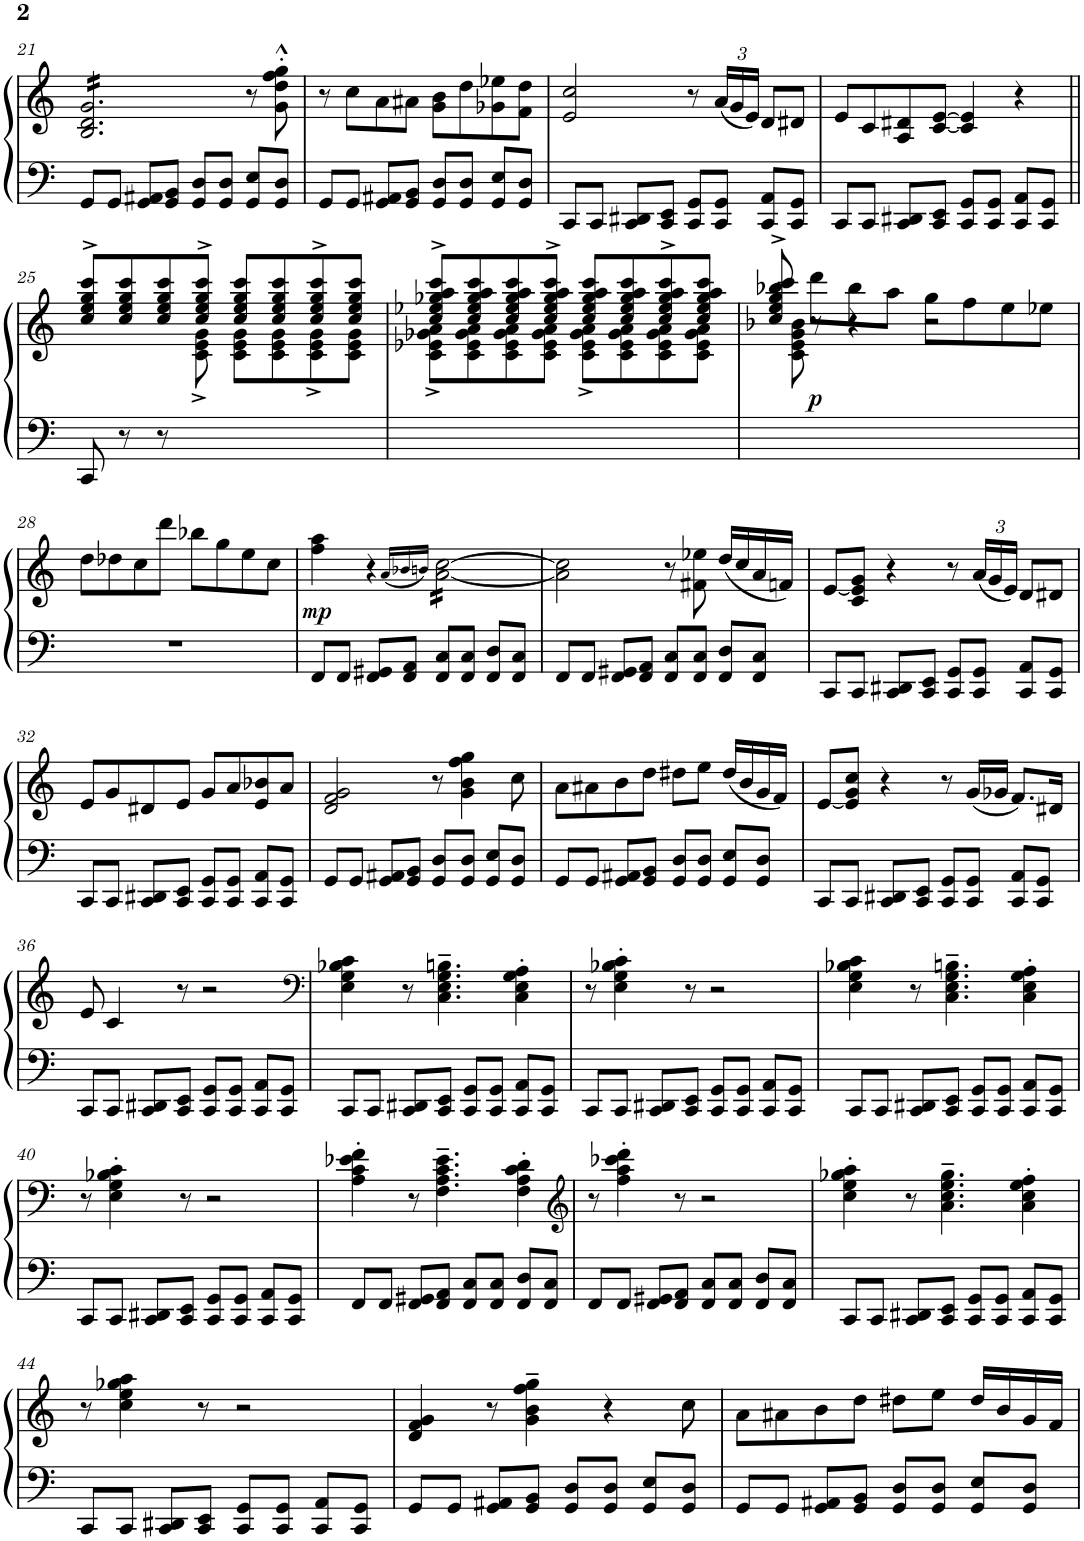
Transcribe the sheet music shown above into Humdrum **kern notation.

**kern	**kern	**dynam
*part1	*part1	*part1
*staff2	*staff1	*staff1/2
*I"Piano solo	*	*
*I'Pno. solo	*	*
!!LO:PB:g=z
*clefF4	*clefG2	*
*k[]	*k[]	*
*M2/2	*M2/2	*
*met(c|)	*met(c|)	*
=21	=21	=21
*	*tremolo	*
8GG/L	16B/ 16d/ 16g/LL	.
.	16B/ 16d/ 16g/	.
8GG/J	16B/ 16d/ 16g/	.
.	16B/ 16d/ 16g/	.
8GG/ 8AA#X/L	16B/ 16d/ 16g/	.
.	16B/ 16d/ 16g/	.
8GG/ 8BB/J	16B/ 16d/ 16g/	.
.	16B/ 16d/ 16g/	.
8GG/ 8D/L	16B/ 16d/ 16g/	.
.	16B/ 16d/ 16g/	.
8GG/ 8D/J	16B/ 16d/ 16g/	.
.	16B/ 16d/ 16g/JJ	.
*	*Xtremolo	*
8GG/ 8E/L	8r	.
8GG/ 8D/J	8g\'^^ 8dd\'^^ 8ff\'^^ 8gg\'^^	.
=22	=22	=22
8GG/L	8r	.
8GG/J	8cc\L	.
8GG/ 8AA#X/L	8a\	.
8GG/ 8BB/J	8a#X\J	.
8GG/ 8D/L	8g\ 8b\L	.
8GG/ 8D/J	8dd\	.
8GG/ 8E/L	8g-X\ 8ee-X\	.
8GG/ 8D/J	8f\ 8dd\J	.
=23	=23	=23
8CC/L	2e/ 2cc/	.
8CC/J	.	.
8CC/ 8DD#X/L	.	.
8CC/ 8EE/J	.	.
8CC/ 8GG/L	8r	.
*	*Xbrackettup	*
8CC/ 8GG/J	(24a/LL	.
.	24g/	.
.	24e/JJ)	.
8CC/ 8AA/L	8d/L	.
8CC/ 8GG/J	8d#X/J	.
=24	=24	=24
8CC/L	8e/L	.
8CC/J	8c/	.
8CC/ 8DD#X/L	8A/ 8d#X/	.
8CC/ 8EE/J	[8c/ [8e/J	.
8CC/ 8GG/L	4c/] 4e/]	.
8CC/ 8GG/J	.	.
8CC/ 8AA/L	4r	.
8CC/ 8GG/J	.	.
!!LO:LB:g=z
=25||	=25||	=25||
*	*^	*
8CC/	8cc/^> 8ee/^> 8gg/^> 8ccc/^>L	4.ryy	.
8r	8cc/ 8ee/ 8gg/ 8ccc/	.	.
8r	8cc/ 8ee/ 8gg/ 8ccc/	.	.
2ryy	8cc/^> 8ee/^> 8gg/^> 8ccc/^>J	8c\^< 8e\^< 8g\^<	.
.	8cc/ 8ee/ 8gg/ 8ccc/L	8c\ 8e\ 8g\L	.
.	8cc/ 8ee/ 8gg/ 8ccc/	8c\ 8e\ 8g\	.
.	8cc/^> 8ee/^> 8gg/^> 8ccc/^>	8c\^< 8e\^< 8g\^<	.
8ryy	8cc/ 8ee/ 8gg/ 8ccc/J	8c\ 8e\ 8g\J	.
=26	=26	=26	=26
1ryy	8cc/^> 8ee-X/^> 8gg-X/^> 8aa/^> 8ccc/^>L	8c\^< 8e-X\^< 8g-X\^< 8a\^<L	.
.	8cc/ 8ee-/ 8gg-/ 8aa/ 8ccc/	8c\ 8e-\ 8g-\ 8a\	.
.	8cc/ 8ee-/ 8gg-/ 8aa/ 8ccc/	8c\ 8e-\ 8g-\ 8a\	.
.	8cc/^> 8ee-/^> 8gg-/^> 8aa/^> 8ccc/^>J	8c\ 8e-\ 8g-\ 8a\J	.
.	8cc/ 8ee-/ 8gg-/ 8aa/ 8ccc/L	8c\^< 8e-\^< 8g-\^< 8a\^<L	.
.	8cc/ 8ee-/ 8gg-/ 8aa/ 8ccc/	8c\ 8e-\ 8g-\ 8a\	.
.	8cc/^> 8ee-/^> 8gg-/^> 8aa/^> 8ccc/^>	8c\ 8e-\ 8g-\ 8a\	.
.	8cc/ 8ee-/ 8gg-/ 8aa/ 8ccc/J	8c\ 8e-\ 8g-\ 8a\J	.
=27	=27	=27	=27
8ryy	8cc/^> 8ee/^> 8gg/^> 8bb-X/^> 8ccc/^>	8c\ 8e\ 8g\ 8b-X\	.
!	!	!	!LO:DY:b
8r	8ddd\L	2..ryy	p
4r	8bb-\	.	.
.	8aa\J	.	.
2r	8gg\L	.	.
.	8ff\	.	.
.	8ee\	.	.
.	8ee-X\J	.	.
*	*v	*v	*
!!LO:LB:g=z
=28	=28	=28
1r	8dd\L	.
.	8dd-X\	.
.	8cc\	.
.	8ddd\J	.
.	8bb-X\L	.
.	8gg\	.
.	8ee\	.
.	8cc\J	.
=29	=29	=29
!	!	!LO:DY:b
8FF/L	4ff\ 4aa\	mp
8FF/J	.	.
8FF/ 8GG#X/L	4r	.
8FF/ 8AA/J	.	.
.	(16qa/LL	.
.	16qb-X/	.
.	16qbn/JJ)	.
*	*tremolo	*
8FF/ 8C/L	[16a\ [16cc\LL	.
.	16a\ 16cc\	.
8FF/ 8C/J	16a\ 16cc\	.
.	16a\ 16cc\	.
8FF/ 8D/L	16a\ 16cc\	.
.	16a\ 16cc\	.
8FF/ 8C/J	16a\ 16cc\	.
.	16a\ 16cc\JJ	.
*	*Xtremolo	*
=30	=30	=30
8FF/L	2a\] 2cc\]	.
8FF/J	.	.
8FF/ 8GG#X/L	.	.
8FF/ 8AA/J	.	.
8FF/ 8C/L	8r	.
8FF/ 8C/J	8f#X\ 8ee-X\	.
8FF/ 8D/L	(16dd/LL	.
.	16cc/	.
8FF/ 8C/J	16a/	.
.	16fn/JJ)	.
=31	=31	=31
8CC/L	[8e/L	.
8CC/J	8c/ 8e/] 8g/J	.
8CC/ 8DD#X/L	4r	.
8CC/ 8EE/J	.	.
8CC/ 8GG/L	8r	.
8CC/ 8GG/J	(24a/LL	.
.	24g/	.
.	24e/JJ)	.
8CC/ 8AA/L	8d/L	.
8CC/ 8GG/J	8d#X/J	.
!!LO:LB:g=z
=32	=32	=32
8CC/L	8e/L	.
8CC/J	8g/	.
8CC/ 8DD#X/L	8d#X/	.
8CC/ 8EE/J	8e/J	.
8CC/ 8GG/L	8g/L	.
8CC/ 8GG/J	8a/	.
8CC/ 8AA/L	8e/ 8b-X/	.
8CC/ 8GG/J	8a/J	.
=33	=33	=33
8GG/L	2d/ 2f/ 2g/	.
8GG/J	.	.
8GG/ 8AA#X/L	.	.
8GG/ 8BB/J	.	.
8GG/ 8D/L	8r	.
8GG/ 8D/J	4g\ 4b\ 4ff\ 4gg\	.
8GG/ 8E/L	.	.
8GG/ 8D/J	8cc\	.
=34	=34	=34
8GG/L	8a\L	.
8GG/J	8a#X\	.
8GG/ 8AA#X/L	8b\	.
8GG/ 8BB/J	8dd\J	.
8GG/ 8D/L	8dd#X\L	.
8GG/ 8D/J	8ee\J	.
8GG/ 8E/L	(16dd#/LL	.
.	16b/	.
8GG/ 8D/J	16g/	.
.	16f/JJ)	.
=35	=35	=35
8CC/L	[8e/L	.
8CC/J	8e/] 8g/ 8cc/J	.
8CC/ 8DD#X/L	4r	.
8CC/ 8EE/J	.	.
8CC/ 8GG/L	8r	.
8CC/ 8GG/J	(16g/LL	.
.	16g-X/JJ	.
8CC/ 8AA/L	8.f/L)	.
8CC/ 8GG/J	.	.
.	16d#X/Jk	.
!!LO:LB:g=z
=36	=36	=36
8CC/L	8e/	.
8CC/J	4c/	.
8CC/ 8DD#X/L	.	.
8CC/ 8EE/J	8r	.
8CC/ 8GG/L	2r	.
8CC/ 8GG/J	.	.
8CC/ 8AA/L	.	.
8CC/ 8GG/J	.	.
=37	=37	=37
*	*clefF4	*
8CC/L	4E\ 4G\ 4B-X\ 4c\	.
8CC/J	.	.
8CC/ 8DD#X/L	8r	.
8CC/ 8EE/J	4.C\~ 4.E\~ 4.G\~ 4.Bn\~	.
8CC/ 8GG/L	.	.
8CC/ 8GG/J	.	.
8CC/ 8AA/L	4C\' 4E\' 4G\' 4A\'	.
8CC/ 8GG/J	.	.
=38	=38	=38
8CC/L	8r	.
8CC/J	4E\' 4G\' 4B-X\' 4c\'	.
8CC/ 8DD#X/L	.	.
8CC/ 8EE/J	8r	.
8CC/ 8GG/L	2r	.
8CC/ 8GG/J	.	.
8CC/ 8AA/L	.	.
8CC/ 8GG/J	.	.
=39	=39	=39
8CC/L	4E\ 4G\ 4B-X\ 4c\	.
8CC/J	.	.
8CC/ 8DD#X/L	8r	.
8CC/ 8EE/J	4.C\~ 4.E\~ 4.G\~ 4.Bn\~	.
8CC/ 8GG/L	.	.
8CC/ 8GG/J	.	.
8CC/ 8AA/L	4C\' 4E\' 4G\' 4A\'	.
8CC/ 8GG/J	.	.
!!LO:LB:g=z
=40	=40	=40
8CC/L	8r	.
8CC/J	4E\' 4G\' 4B-X\' 4c\'	.
8CC/ 8DD#X/L	.	.
8CC/ 8EE/J	8r	.
8CC/ 8GG/L	2r	.
8CC/ 8GG/J	.	.
8CC/ 8AA/L	.	.
8CC/ 8GG/J	.	.
=41	=41	=41
8FF/L	4A\' 4c\' 4e-X\' 4f\'	.
8FF/J	.	.
8FF/ 8GG#X/L	8r	.
8FF/ 8AA/J	4.F\~ 4.A\~ 4.c\~ 4.e-\~	.
8FF/ 8C/L	.	.
8FF/ 8C/J	.	.
8FF/ 8D/L	4F\' 4A\' 4c\' 4d\'	.
8FF/ 8C/J	.	.
=42	=42	=42
*	*clefG2	*
8FF/L	8r	.
8FF/J	4ff\' 4aa\' 4ccc-X\' 4ddd\'	.
8FF/ 8GG#X/L	.	.
8FF/ 8AA/J	8r	.
8FF/ 8C/L	2r	.
8FF/ 8C/J	.	.
8FF/ 8D/L	.	.
8FF/ 8C/J	.	.
=43	=43	=43
8CC/L	4cc\' 4ee\' 4gg-X\' 4aa\'	.
8CC/J	.	.
8CC/ 8DD#X/L	8r	.
8CC/ 8EE/J	4.a\~ 4.cc\~ 4.ee\~ 4.gg-\~	.
8CC/ 8GG/L	.	.
8CC/ 8GG/J	.	.
8CC/ 8AA/L	4a\' 4cc\' 4ee\' 4ff\'	.
8CC/ 8GG/J	.	.
!!LO:LB:g=z
=44	=44	=44
8CC/L	8r	.
8CC/J	4cc\ 4ee\ 4gg-X\ 4aa\	.
8CC/ 8DD#X/L	.	.
8CC/ 8EE/J	8r	.
8CC/ 8GG/L	2r	.
8CC/ 8GG/J	.	.
8CC/ 8AA/L	.	.
8CC/ 8GG/J	.	.
=45	=45	=45
8GG/L	4d/ 4f/ 4g/	.
8GG/J	.	.
8GG/ 8AA#X/L	8r	.
8GG/ 8BB/J	4g\~ 4b\~ 4ff\~ 4gg\~	.
8GG/ 8D/L	.	.
8GG/ 8D/J	4r	.
8GG/ 8E/L	.	.
8GG/ 8D/J	8cc\	.
=46	=46	=46
8GG/L	8a\L	.
8GG/J	8a#X\	.
8GG/ 8AA#X/L	8b\	.
8GG/ 8BB/J	8dd\J	.
8GG/ 8D/L	8dd#X\L	.
8GG/ 8D/J	8ee\J	.
8GG/ 8E/L	16dd#/LL	.
.	16b/	.
8GG/ 8D/J	16g/	.
.	16f/JJ	.
=	=	=
*-	*-	*-
